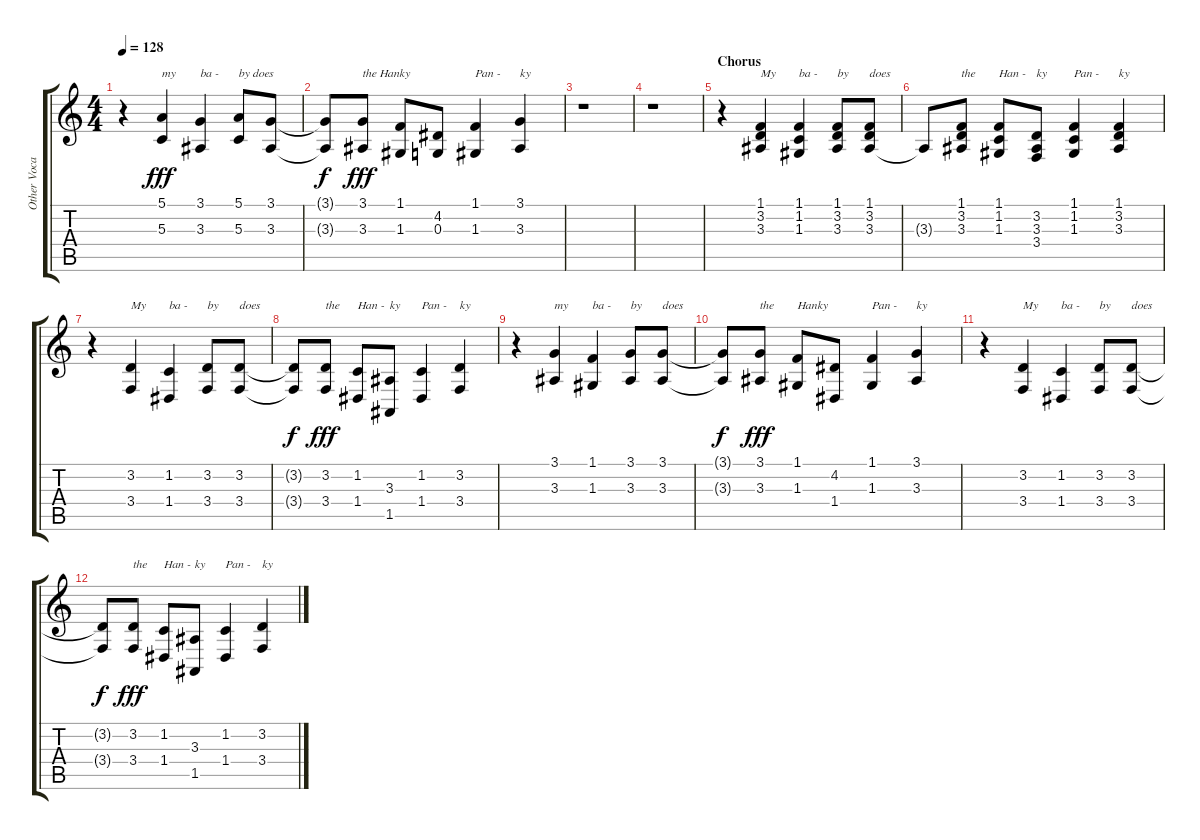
\track ("Other Vocals" "Other Voca") {instrument tenorsax}
\staff {score tabs}
\tuning (E4 B3 G3 D3 A2 E2) {hide}
\ts (4 4)
\tempo 128
\clef g2
\ks c
r.4{dy fff} (5.1 5.3).4{txt "my"} (3.1 3.3).4{txt "ba -"} (5.1 5.3).8{txt "by does"} (3.1 3.3).8 |
(3.1{t} 3.3{t}).8{dy f} (3.1 3.3).8{txt "the Hanky" dy fff} (1.1 1.3).8 (4.2 0.3).8 (1.1 1.3).4{txt "Pan -"} (3.1 3.3).4{txt "ky"} |
r.1 |
r.1 |
\section ("" "Chorus")
r.4{volume 13} (1.1 3.2 3.3).4{txt "My"} (1.1 1.2 1.3).4{txt "ba -"} (1.1 3.2 3.3).8{txt "by"} (1.1 3.2 3.3).8{txt "does"} |
3.3{t}.8 (1.1 3.2 3.3).8{txt "the"} (1.1 1.2 1.3).8{txt "Han -"} (3.2 3.3 3.4).8{txt "ky"} (1.1 1.2 1.3).4{txt "Pan -"} (1.1 3.2 3.3).4{txt "ky"} |
r.4 (3.2 3.4).4{txt "My"} (1.2 1.4).4{txt "ba -"} (3.2 3.4).8{txt "by"} (3.2 3.4).8{txt "does"} |
(3.2{t} 3.4{t}).8{dy f} (3.2 3.4).8{txt "the" dy fff} (1.2 1.4).8{txt "Han -"} (3.3 1.5).8{txt "ky"} (1.2 1.4).4{txt "Pan -"} (3.2 3.4).4{txt "ky"} |
r.4 (3.1 3.3).4{txt "my"} (1.1 1.3).4{txt "ba -"} (3.1 3.3).8{txt "by"} (3.1 3.3).8{txt "does"} |
(3.1{t} 3.3{t}).8{dy f} (3.1 3.3).8{txt "the" dy fff} (1.1 1.3).8{txt "Hanky"} (4.2 1.4).8 (1.1 1.3).4{txt "Pan -"} (3.1 3.3).4{txt "ky"} |
r.4 (3.2 3.4).4{txt "My"} (1.2 1.4).4{txt "ba -"} (3.2 3.4).8{txt "by"} (3.2 3.4).8{txt "does"} |
(3.2{t} 3.4{t}).8{dy f} (3.2 3.4).8{txt "the" dy fff} (1.2 1.4).8{txt "Han -"} (3.3 1.5).8{txt "ky"} (1.2 1.4).4{txt "Pan -"} (3.2 3.4).4{txt "ky"}
